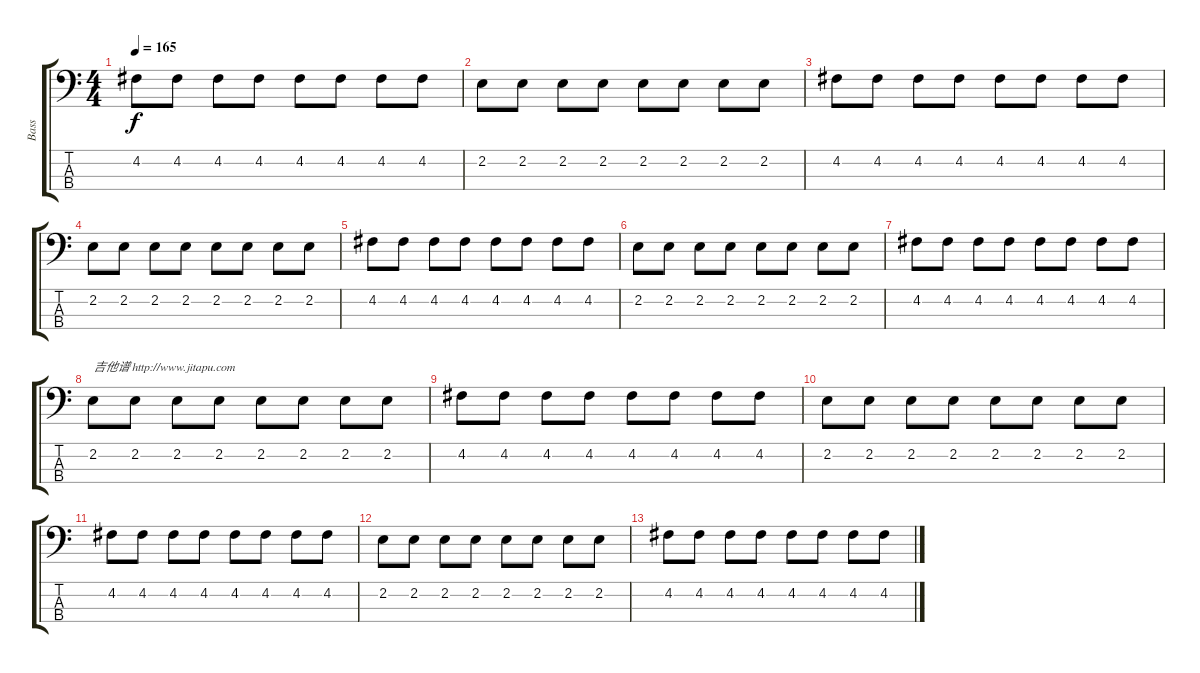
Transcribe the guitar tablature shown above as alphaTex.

\track ("Bass" "Bass") {instrument electricbassfinger}
\staff {score tabs}
\tuning (G2 D2 A1 E1) {hide}
\ts (4 4)
\tempo 165
\clef f4
\ks c
4.2.8{dy f} 4.2.8 4.2.8 4.2.8 4.2.8 4.2.8 4.2.8 4.2.8 |
2.2.8 2.2.8 2.2.8 2.2.8 2.2.8 2.2.8 2.2.8 2.2.8 |
4.2.8 4.2.8 4.2.8 4.2.8 4.2.8 4.2.8 4.2.8 4.2.8 |
2.2.8 2.2.8 2.2.8 2.2.8 2.2.8 2.2.8 2.2.8 2.2.8 |
4.2.8 4.2.8 4.2.8 4.2.8 4.2.8 4.2.8 4.2.8 4.2.8 |
2.2.8 2.2.8 2.2.8 2.2.8 2.2.8 2.2.8 2.2.8 2.2.8 |
4.2.8 4.2.8 4.2.8 4.2.8 4.2.8 4.2.8 4.2.8 4.2.8 |
2.2.8{txt "吉他谱 http://www.jitapu.com"} 2.2.8 2.2.8 2.2.8 2.2.8 2.2.8 2.2.8 2.2.8 |
4.2.8 4.2.8 4.2.8 4.2.8 4.2.8 4.2.8 4.2.8 4.2.8 |
2.2.8{volume 14} 2.2.8{volume 13} 2.2.8{volume 13} 2.2.8{volume 12} 2.2.8{volume 12} 2.2.8{volume 12} 2.2.8{volume 11} 2.2.8{volume 11} |
4.2.8{volume 10} 4.2.8{volume 10} 4.2.8{volume 10} 4.2.8{volume 9} 4.2.8{volume 9} 4.2.8{volume 8} 4.2.8{volume 8} 4.2.8{volume 7} |
2.2.8{volume 7} 2.2.8{volume 6} 2.2.8{volume 6} 2.2.8{volume 6} 2.2.8{volume 5} 2.2.8{volume 5} 2.2.8{volume 4} 2.2.8{volume 4} |
4.2.8{volume 3} 4.2.8{volume 3} 4.2.8{volume 2} 4.2.8{volume 2} 4.2.8{volume 2} 4.2.8{volume 1} 4.2.8{volume 1} 4.2.8{volume 0}
